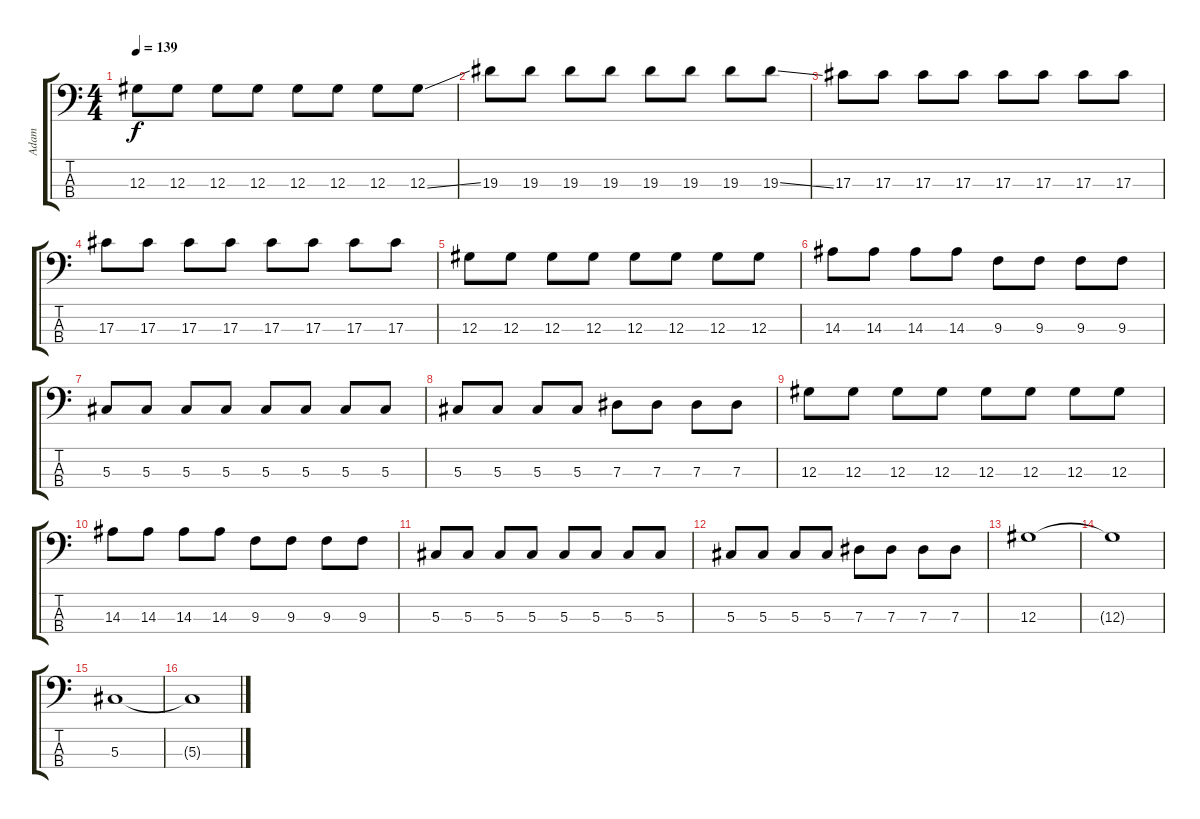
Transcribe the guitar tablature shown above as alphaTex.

\track ("Adam" "Adam") {instrument electricbassfinger}
\staff {score tabs}
\tuning (Gb2 Db2 Ab1 Eb1) {hide}
\ts (4 4)
\tempo 139
\clef f4
\ks c
12.3.8{dy f} 12.3.8 12.3.8 12.3.8 12.3.8 12.3.8 12.3.8 12.3{ss}.8 |
19.3.8 19.3.8 19.3.8 19.3.8 19.3.8 19.3.8 19.3.8 19.3{ss}.8 |
17.3.8 17.3.8 17.3.8 17.3.8 17.3.8 17.3.8 17.3.8 17.3.8 |
17.3.8 17.3.8 17.3.8 17.3.8 17.3.8 17.3.8 17.3.8 17.3.8 |
12.3.8 12.3.8 12.3.8 12.3.8 12.3.8 12.3.8 12.3.8 12.3.8 |
14.3.8 14.3.8 14.3.8 14.3.8 9.3.8 9.3.8 9.3.8 9.3.8 |
5.3.8 5.3.8 5.3.8 5.3.8 5.3.8 5.3.8 5.3.8 5.3.8 |
5.3.8 5.3.8 5.3.8 5.3.8 7.3.8 7.3.8 7.3.8 7.3.8 |
12.3.8 12.3.8 12.3.8 12.3.8 12.3.8 12.3.8 12.3.8 12.3.8 |
14.3.8 14.3.8 14.3.8 14.3.8 9.3.8 9.3.8 9.3.8 9.3.8 |
5.3.8 5.3.8 5.3.8 5.3.8 5.3.8 5.3.8 5.3.8 5.3.8 |
5.3.8 5.3.8 5.3.8 5.3.8 7.3.8 7.3.8 7.3.8 7.3.8 |
12.3.1 |
12.3{t}.1 |
5.3.1 |
5.3{t}.1
